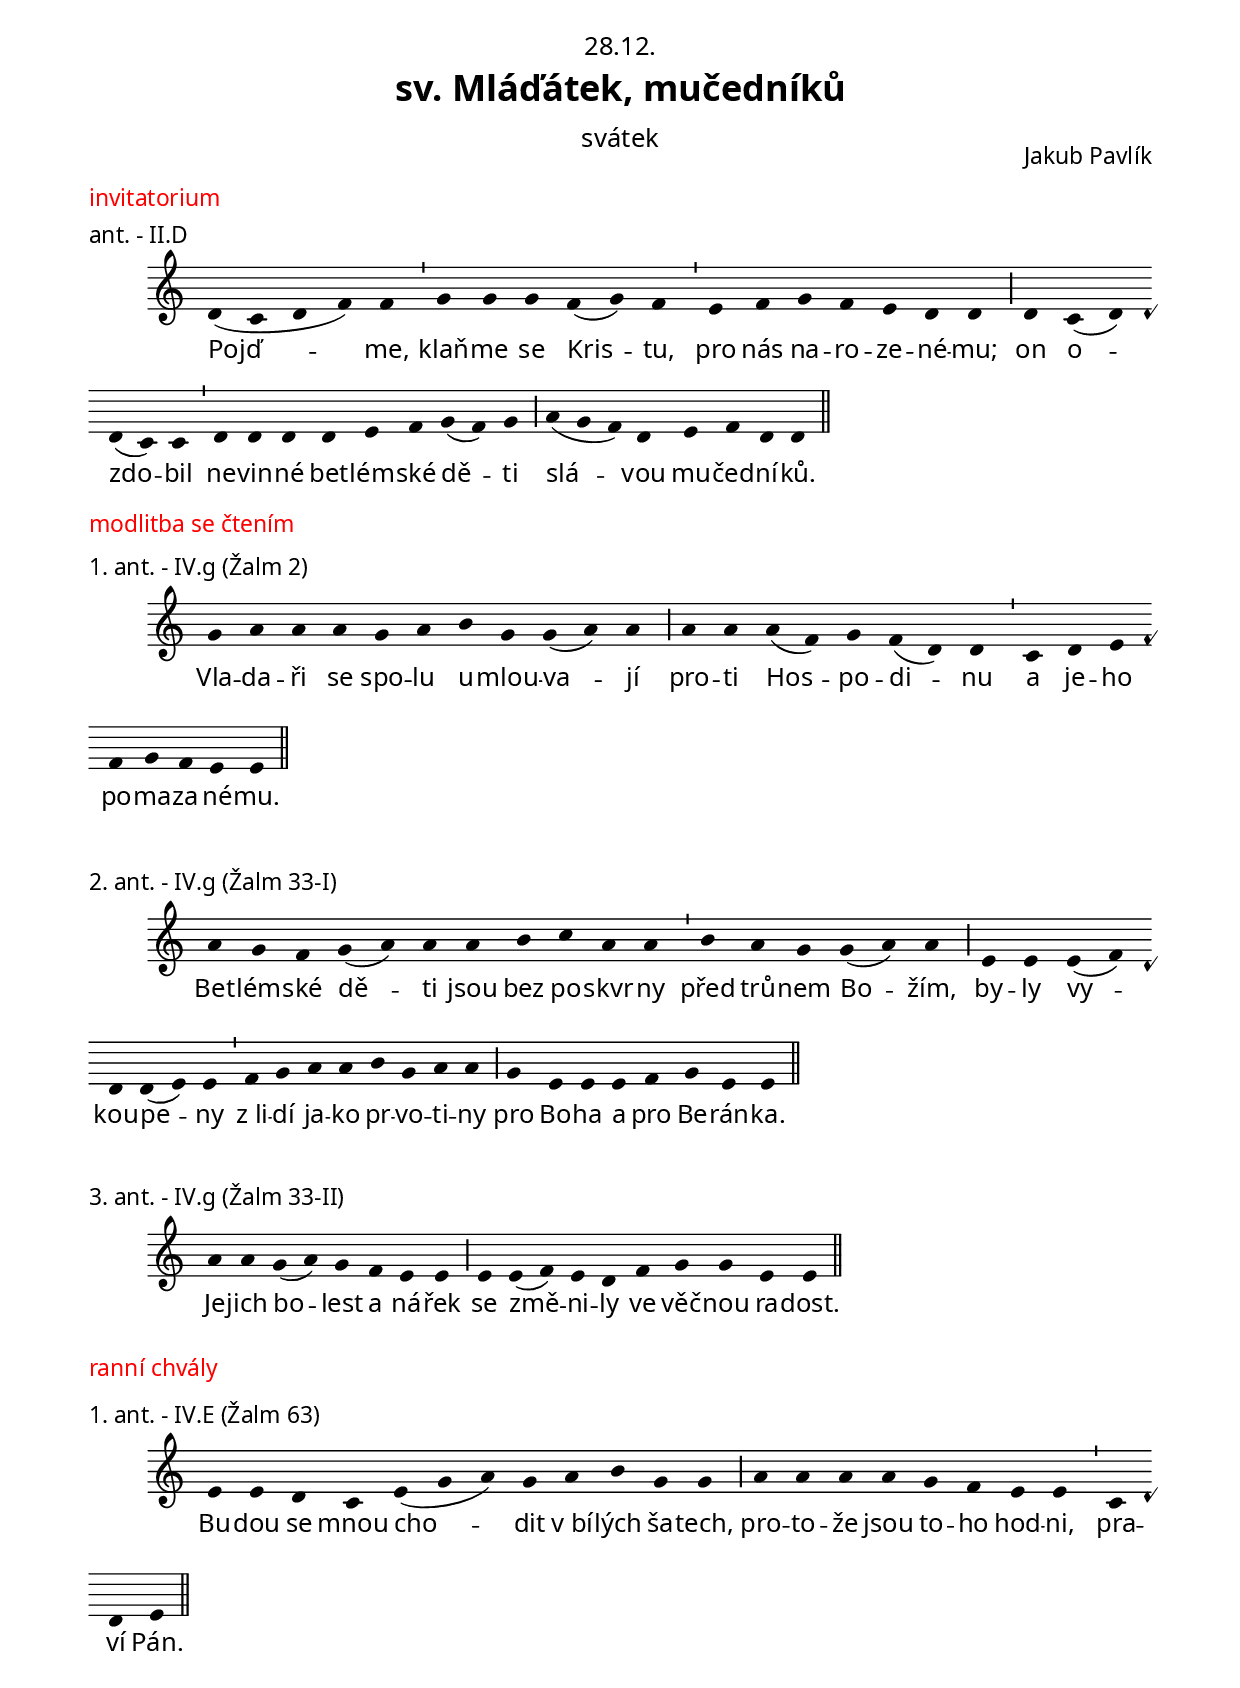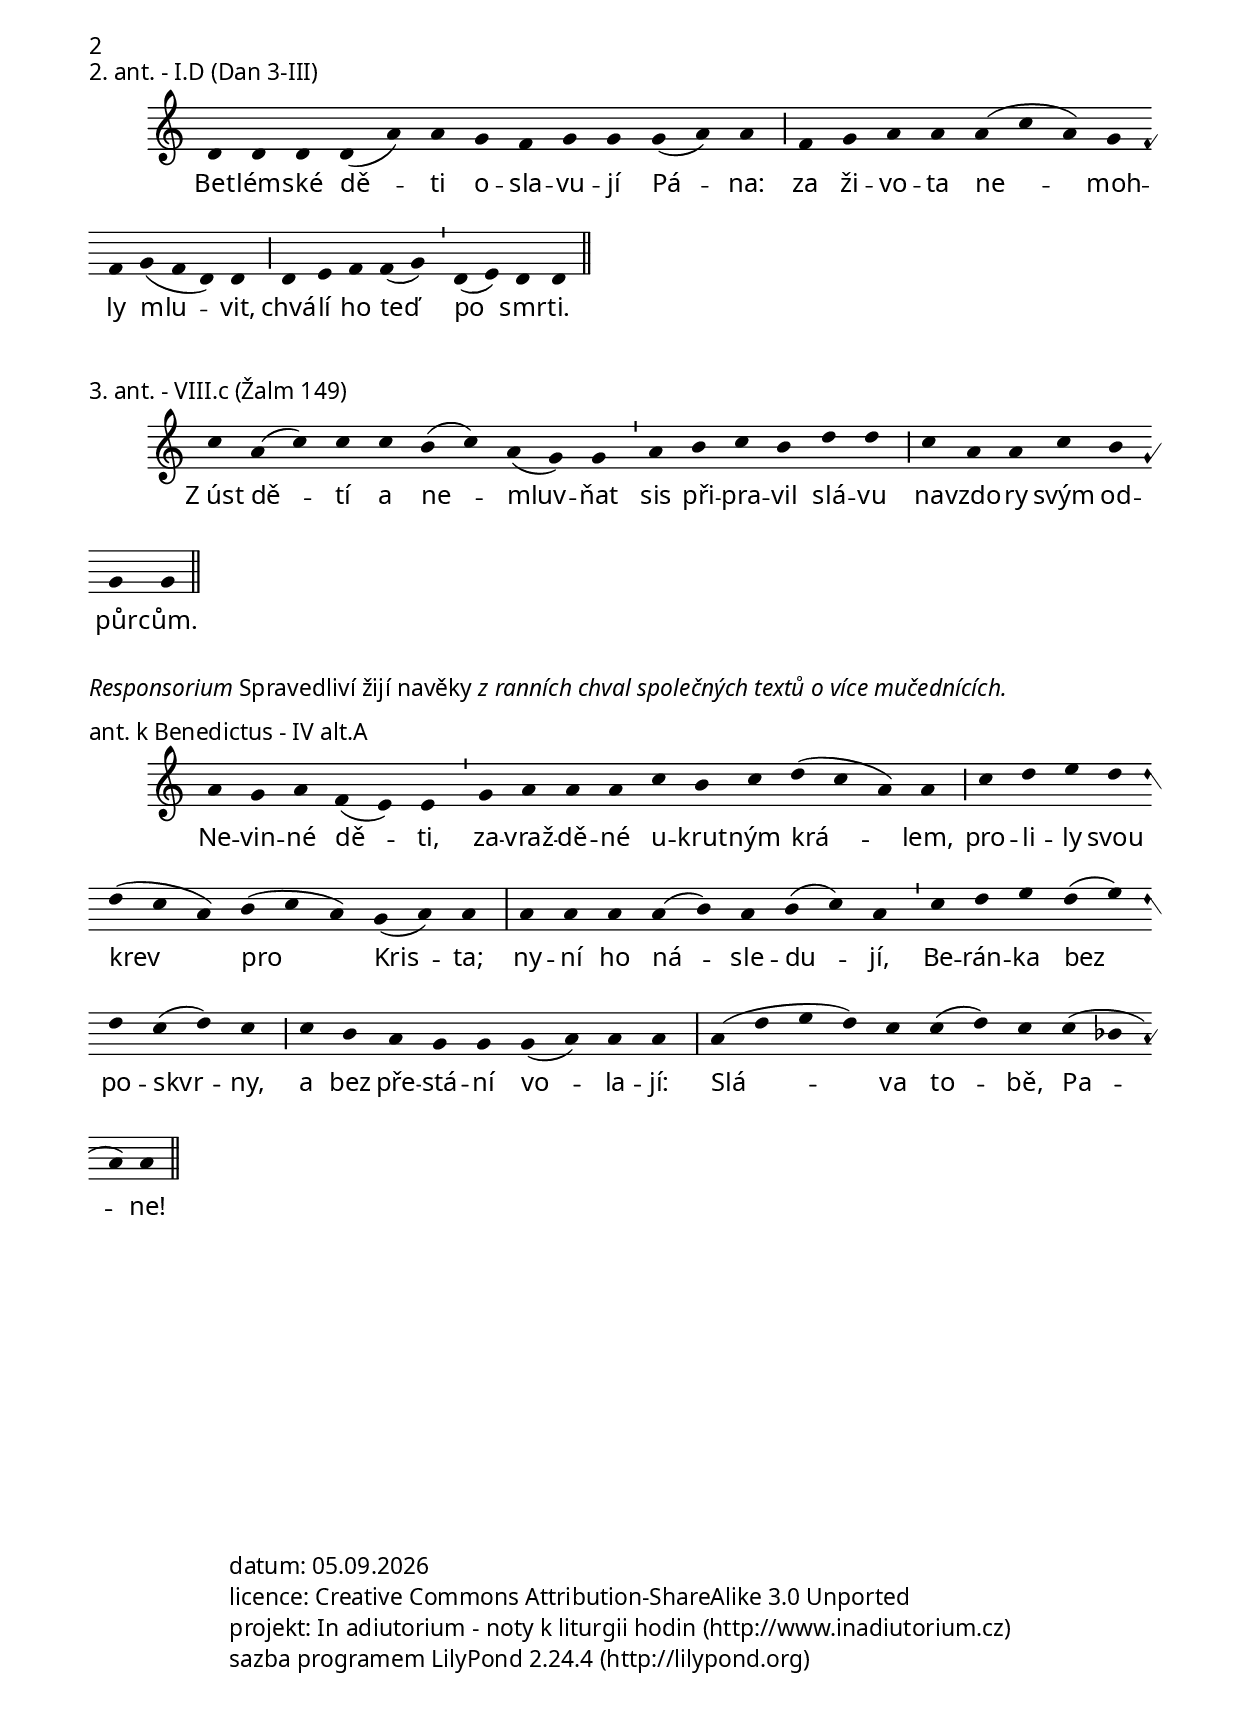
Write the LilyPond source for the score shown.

\version "2.16.0"

\include "../spolecne.ly"

\header {
  title = \markup\titleSvatek
            "sv. Mláďátek, mučedníků"
            "svátek"
            28.12.
  composer = "Jakub Pavlík"
}

\markup {\nadpisHodinka {"invitatorium"}}

\score {
  \relative c' {
    \choralniRezim
    d4( c d f) f \barMin g g g f( g) f \barMin e f g f e d d \barMaior
    d c( d) d( c) c \barMin d d d d e f g( f) g \barMaior
    a( g f) d e f d d \barFinalis
  }
  \addlyrics {
    Pojď -- me, klaň -- me se Kris -- tu, pro nás na -- ro -- ze -- né -- mu;
    on o -- zdo -- bil ne -- vin -- né bet -- lém -- ské dě -- ti
    slá -- vou mu -- čed -- ní -- ků.
  }
  \header {
    quid = "ant."
    modus = "II"
    differentia = "D"
    psalmus = ""
    id = "invit"
    piece = \markup {\sestavTitulekBezZalmu}
  }
}

\markup {\nadpisHodinka {"modlitba se čtením"}}

\score {
  \relative c'' {
    \choralniRezim
    g a a a g a b g g( a) a \barMaior
    a a a( f) g f( d) d \barMin
    c d e f g f e e \barFinalis
  }
  \addlyrics {
    Vla -- da -- ři se spo -- lu u -- mlou -- va -- jí
    pro -- ti Hos -- po -- di -- nu
    a je -- ho po -- ma -- za -- né -- mu.
  }
  \header {
    quid = "1. ant."
    modus = "IV"
    differentia = "g"
    psalmus = "Žalm 2"
    fial = "pust_triduum.ly#pa-mc-ant1?cast"
    id = "mc-a1"
    piece = \markup {\sestavTitulek}
  }
}

\score {
  \relative c'' {
    \choralniRezim
    a4 g f g( a) a a b c a a \barMin
    b a g g( a) a \barMaior
    e e e( f) d d( e) e \barMin
    f g a a b g a a \barMaior
    g e e e f g e e \barFinalis
  }
  \addlyrics {
    Bet -- lém -- ské dě -- ti jsou bez po -- skvr -- ny
    před trů -- nem Bo -- žím,
    by -- ly vy -- kou -- pe -- ny
    z_li -- dí ja -- ko pr -- vo -- ti -- ny
    pro Bo -- ha a pro Be -- rán -- ka.
  }
  \header {
    quid = "2. ant."
    modus = "IV"
    differentia = "g"
    psalmus = "Žalm 33-I"
    id = "mc-a2"
    piece = \markup {\sestavTitulek}
  }
}

\score {
  \relative c'' {
    \choralniRezim
    a4 a g( a) g f e e \barMaior
    e e( f) e d f g g e e \barFinalis
  }
  \addlyrics {
    Je -- jich bo -- lest a ná -- řek
    se změ -- ni -- ly ve věč -- nou ra -- dost.
  }
  \header {
    quid = "3. ant."
    modus = "IV"
    differentia = "g"
    psalmus = "Žalm 33-II"
    id = "mc-a3"
    piece = \markup {\sestavTitulek}
  }
}

\markup {\nadpisHodinka {"ranní chvály"}}

\score {
  \relative c' {
    \choralniRezim
    e4 e d c e( g a) g a b g g \barMaior
    a a a a g f e e \barMin c d e \barFinalis
  }
  \addlyrics {
    Bu -- dou se mnou cho -- dit v_bí -- lých ša -- tech,
    pro -- to -- že jsou to -- ho hod -- ni, pra -- ví Pán.
  }
  \header {
    quid = "1. ant."
    modus = "IV"
    differentia = "E"
    psalmus = "Žalm 63"
    id = "rch-a1"
    piece = \markup {\sestavTitulek}
  }
}

\score {
  \relative c' {
    \choralniRezim
    d4 d d d( a') a g f g g g( a) a \barMaior
    f g a a a( c a) g f g( f d) d \barMaior
    d e f f( g) \barMin d( e) d d \barFinalis
  }
  \addlyrics {
    Bet -- lém -- ské dě -- ti o -- sla -- vu -- jí Pá -- na:
    za ži -- vo -- ta ne -- moh -- ly mlu -- vit,
    chvá -- lí ho teď po smr -- ti.
  }
  \header {
    quid = "2. ant."
    modus = "I"
    differentia = "D"
    psalmus = "Dan 3-III"
    id = "rch-a2"
    piece = \markup {\sestavTitulek}
  }
}

\score {
  \relative c'' {
    \choralniRezim
    c4 a( c) c4 c4 b( c) a( g) g \barMin
    a b c b d d \barMaior
    c a a c b g g \barFinalis
  }
  \addlyrics {
    Z_úst dě -- tí a ne -- mluv -- ňat
    sis při -- pra -- vil slá -- vu
    na -- vzdo -- ry svým od -- půr -- cům.
  }
  \header {
    quid = "3. ant."
    modus = "VIII"
    differentia = "c"
    psalmus = "Žalm 149"
    id = "rch-a3"
    fons = "zacatek ze zaltare, so 4.t., rch, 3.a."
    fial = "fial://antifony/tyden4_7sobota.ly#rch-ant3?beginning"
    piece = \markup {\sestavTitulek}
  }
}

\markup\italic{
  Responsorium \upright{Spravedliví žijí navěky}
  z ranních chval společných textů o více mučednících.
}

\score {
  \relative c'' {
    \choralniRezim
    a4 g a f( e) e \barMin
    g a a a c b c d( c a) a \barMaior
    c d e d d( c a) b( c a) g( a) a \barMax

    a a a a( b) a b( c) a \barMin
    c d e d( e) d c( d) c \barMaior
    c b a g g g( a) a a \barMax

    a( d e d) c c( d) c c( bes a) a \barFinalis
  }
  \addlyrics {
    Ne -- vin -- né dě -- ti,
    za -- vraž -- dě -- né u -- krut -- ným krá -- lem,
    pro -- li -- ly svou krev pro Kris -- ta;

    ny -- ní ho ná -- sle -- du -- jí,
    Be -- rán -- ka bez po -- skvr -- ny,
    a bez pře -- stá -- ní vo -- la -- jí:

    Slá -- va to -- bě, Pa -- ne!
  }
  \header {
    quid = "ant. k Benedictus"
    modus = "IV alt"
    differentia = "A"
    psalmus = ""
    id = "rch-aben"
    piece = \markup {\sestavTitulekBezZalmu}
  }
}